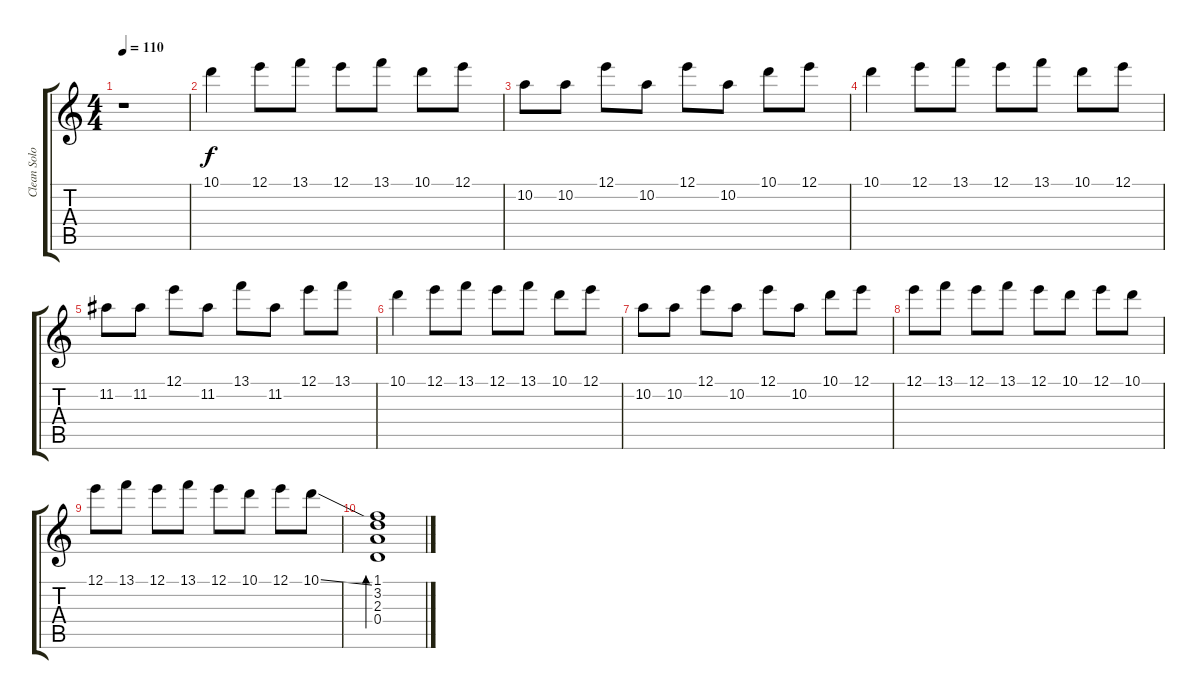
\track ("Clean Solo" "Clean Solo") {instrument acousticguitarnylon}
\staff {score tabs}
\tuning (E4 B3 G3 D3 A2 E2) {hide}
\ts (4 4)
\tempo 110
\clef g2
\ks c
r.1{dy f} |
10.1.4 12.1.8 13.1.8 12.1.8 13.1.8 10.1.8 12.1.8 |
10.2.8 10.2.8 12.1.8 10.2.8 12.1.8 10.2.8 10.1.8 12.1.8 |
10.1.4 12.1.8 13.1.8 12.1.8 13.1.8 10.1.8 12.1.8 |
11.2.8 11.2.8 12.1.8 11.2.8 13.1.8 11.2.8 12.1.8 13.1.8 |
10.1.4 12.1.8 13.1.8 12.1.8 13.1.8 10.1.8 12.1.8 |
10.2.8 10.2.8 12.1.8 10.2.8 12.1.8 10.2.8 10.1.8 12.1.8 |
12.1.8 13.1.8 12.1.8 13.1.8 12.1.8 10.1.8 12.1.8 10.1.8 |
12.1.8 13.1.8 12.1.8 13.1.8 12.1.8 10.1.8 12.1.8 10.1{ss}.8 |
(1.1 3.2 2.3 0.4).1{bd 240}
